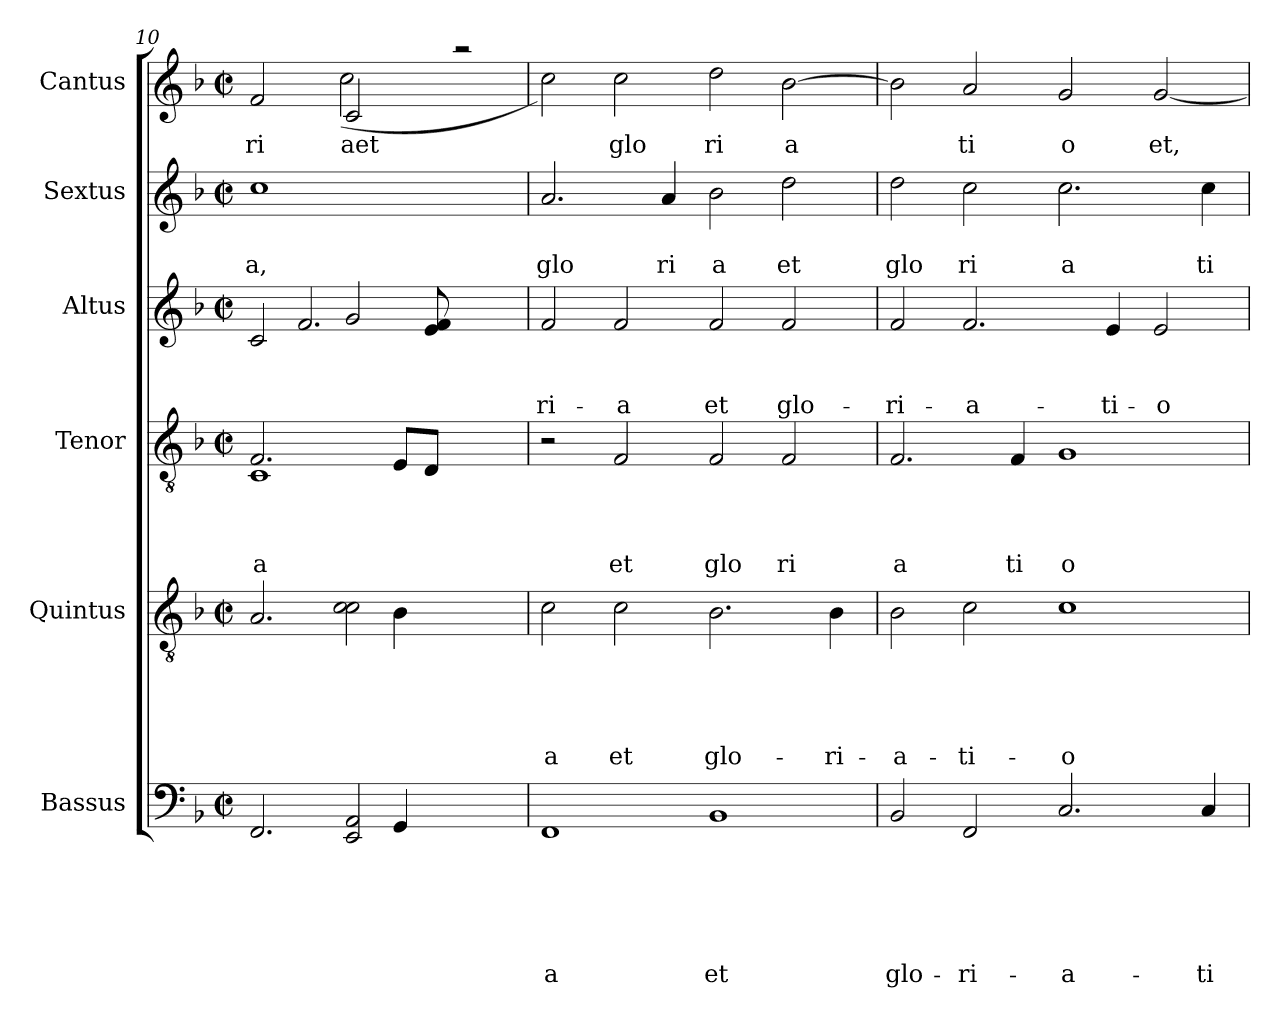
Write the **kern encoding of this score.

**kern	**text	**text	**text	**text	**text	**text	**kern	**text	**text	**text	**text	**text	**kern	**text	**text	**text	**text	**kern	**text	**text	**text	**kern	**text	**text	**kern	**text
*part6	*part6	*part6	*part6	*part6	*part6	*part6	*part5	*part5	*part5	*part5	*part5	*part5	*part4	*part4	*part4	*part4	*part4	*part3	*part3	*part3	*part3	*part2	*part2	*part2	*part1	*part1
*staff6	*staff6	*staff6	*staff6	*staff6	*staff6	*staff6	*staff5	*staff5	*staff5	*staff5	*staff5	*staff5	*staff4	*staff4	*staff4	*staff4	*staff4	*staff3	*staff3	*staff3	*staff3	*staff2	*staff2	*staff2	*staff1	*staff1
*I"Bassus	*	*	*	*	*	*	*I"Quintus	*	*	*	*	*	*I"Tenor	*	*	*	*	*I"Altus	*	*	*	*I"Sextus	*	*	*I"Cantus	*
*clefF4	*	*	*	*	*	*	*clefGv2	*	*	*	*	*	*clefGv2	*	*	*	*	*clefG2	*	*	*	*clefG2	*	*	*clefG2	*
*k[b-]	*	*	*	*	*	*	*k[b-]	*	*	*	*	*	*k[b-]	*	*	*	*	*k[b-]	*	*	*	*k[b-]	*	*	*k[b-]	*
*F:	*	*	*	*	*	*	*F:	*	*	*	*	*	*F:	*	*	*	*	*F:	*	*	*	*F:	*	*	*F:	*
*M2/2	*	*	*	*	*	*	*M2/2	*	*	*	*	*	*M2/2	*	*	*	*	*M2/2	*	*	*	*M2/2	*	*	*M2/2	*
*met(c|)	*	*	*	*	*	*	*met(c|)	*	*	*	*	*	*met(c|)	*	*	*	*	*met(c|)	*	*	*	*met(c|)	*	*	*met(c|)	*
=10	=10	=10	=10	=10	=10	=10	=10	=10	=10	=10	=10	=10	=10	=10	=10	=10	=10	=10	=10	=10	=10	=10	=10	=10	=10	=10
*^	*	*	*	*	*	*	*^	*	*	*	*	*	*^	*	*	*	*	*	*	*	*	*	*	*	*	*
!	!	!	!	!	!	!	!	!	!	!	!	!	!	!	!	!	!	!	!	!LO:LY:b	!	!	!	!	!	!	!LO:LY:b	!	!LO:LY:b
*	*	*	*	*	*	*	*	*	*	*	*	*	*	*	*	*	*	*	*	*	*^	*	*	*	*	*	*	*^	*
*	*	*	*	*	*	*	*	*	*	*	*	*	*	*	*	*	*	*	*	*	*	*^	*	*	*	*	*	*	*	*	*
2.FF/	2ryy	.	.	.	.	.	.	2.A/	2ryy	.	.	.	.	.	1C	2.F/	.	.	.	a	2c/	4ryy	2..ryy	.	.	.	1cc	.	a,	2f/	2ryy	ri
.	.	.	.	.	.	.	.	.	.	.	.	.	.	.	.	.	.	.	.	.	.	2.f/	.	.	.	.	.	.	.	.	.	.
!	!	!	!	!	!	!	!	!	!	!	!	!	!	!	!	!	!	!	!	!	!	!	!	!	!	!	!	!	!	!	!	!LO:LY:b
.	2EE/ 2AA/	.	.	.	.	.	.	.	2c\ 2c\	.	.	.	.	.	.	.	.	.	.	.	2g/	.	.	.	.	.	.	.	.	2c/	(>2cc\	aet
4GG/	.	.	.	.	.	.	.	4B-\	.	.	.	.	.	.	.	8E/L	.	.	.	.	.	.	.	.	.	.	.	.	.	.	.	.
.	.	.	.	.	.	.	.	.	.	.	.	.	.	.	.	8D/J	.	.	.	.	.	.	8e/ 8f/	.	.	.	.	.	.	.	.	.
2ryy	2ryy	.	.	.	.	.	.	2ryy	2ryy	.	.	.	.	.	2ryy	2ryy	.	.	.	.	2ryy	2ryy	2ryy	.	.	.	2ryy	.	.	2raa	2ryy	.
=11	=11	=11	=11	=11	=11	=11	=11	=11	=11	=11	=11	=11	=11	=11	=11	=11	=11	=11	=11	=11	=11	=11	=11	=11	=11	=11	=11	=11	=11	=11	=11	=11
!	!	!	!	!	!	!	!LO:LY:b	!	!	!	!	!	!	!LO:LY:b	!	!	!	!	!	!	!	!	!	!	!	!LO:LY:b	!	!	!LO:LY:b	!	!	!
*v	*v	*	*	*	*	*	*	*	*	*	*	*	*	*	*v	*v	*	*	*	*	*v	*v	*v	*	*	*	*	*	*	*v	*v	*
*	*	*	*	*	*	*	*v	*v	*	*	*	*	*	*	*	*	*	*	*	*	*	*	*	*	*	*	*
1FF	.	.	.	.	.	a	2c\	.	.	.	.	a	2r	.	.	.	.	2f/	.	.	-ri-	2.a/	.	glo	2cc\)	.
!	!	!	!	!	!	!	!	!	!	!	!	!LO:LY:b	!	!	!	!	!LO:LY:b	!	!	!	!LO:LY:b	!	!	!	!	!LO:LY:b
.	.	.	.	.	.	.	2c\	.	.	.	.	et	2F/	.	.	.	et	2f/	.	.	-a	.	.	.	2cc\	glo
!	!	!	!	!	!	!	!	!	!	!	!	!	!	!	!	!	!	!	!	!	!	!	!	!LO:LY:b	!	!
.	.	.	.	.	.	.	.	.	.	.	.	.	.	.	.	.	.	.	.	.	.	4a/	.	ri	.	.
!	!	!	!	!	!	!LO:LY:b	!	!	!	!	!	!LO:LY:b	!	!	!	!	!LO:LY:b	!	!	!	!LO:LY:b	!	!	!LO:LY:b	!	!LO:LY:b
1BB-	.	.	.	.	.	et	2.B-\	.	.	.	.	glo-	2F/	.	.	.	glo	2f/	.	.	et	2b-\	.	a	2dd\	ri
!	!	!	!	!	!	!	!	!	!	!	!	!	!	!	!	!	!LO:LY:b	!	!	!	!LO:LY:b	!	!	!LO:LY:b	!	!LO:LY:b
.	.	.	.	.	.	.	.	.	.	.	.	.	2F/	.	.	.	ri	2f/	.	.	glo-	2dd\	.	et	[>2b-\	a
!	!	!	!	!	!	!	!	!	!	!	!	!LO:LY:b	!	!	!	!	!	!	!	!	!	!	!	!	!	!
.	.	.	.	.	.	.	4B-\	.	.	.	.	-ri-	.	.	.	.	.	.	.	.	.	.	.	.	.	.
=12	=12	=12	=12	=12	=12	=12	=12	=12	=12	=12	=12	=12	=12	=12	=12	=12	=12	=12	=12	=12	=12	=12	=12	=12	=12	=12
!	!	!	!	!	!	!LO:LY:b	!	!	!	!	!	!LO:LY:b	!	!	!	!	!LO:LY:b	!	!	!	!LO:LY:b	!	!	!LO:LY:b	!	!
2BB-/	.	.	.	.	.	glo-	2B-\	.	.	.	.	-a-	2.F/	.	.	.	a	2f/	.	.	-ri-	2dd\	.	glo	2b-\]	.
!	!	!	!	!	!	!LO:LY:b	!	!	!	!	!	!LO:LY:b	!	!	!	!	!	!	!	!	!LO:LY:b	!	!	!LO:LY:b	!	!LO:LY:b
2FF/	.	.	.	.	.	-ri-	2c\	.	.	.	.	-ti-	.	.	.	.	.	2.f/	.	.	-a-	2cc\	.	ri	2a/	ti
!	!	!	!	!	!	!	!	!	!	!	!	!	!	!	!	!	!LO:LY:b	!	!	!	!	!	!	!	!	!
.	.	.	.	.	.	.	.	.	.	.	.	.	4F/	.	.	.	ti	.	.	.	.	.	.	.	.	.
!	!	!	!	!	!	!LO:LY:b	!	!	!	!	!	!LO:LY:b	!	!	!	!	!LO:LY:b	!	!	!	!	!	!	!LO:LY:b	!	!LO:LY:b
2.C/	.	.	.	.	.	-a-	1c	.	.	.	.	-o	1G	.	.	.	o	.	.	.	.	2.cc\	.	a	2g/	o
!	!	!	!	!	!	!	!	!	!	!	!	!	!	!	!	!	!	!	!	!	!LO:LY:b	!	!	!	!	!
.	.	.	.	.	.	.	.	.	.	.	.	.	.	.	.	.	.	4e/	.	.	-ti-	.	.	.	.	.
!	!	!	!	!	!	!	!	!	!	!	!	!	!	!	!	!	!	!	!	!	!LO:LY:b	!	!	!	!	!LO:LY:b
.	.	.	.	.	.	.	.	.	.	.	.	.	.	.	.	.	.	2e/	.	.	-o	.	.	.	[<2g/	et,
!	!	!	!	!	!	!LO:LY:b	!	!	!	!	!	!	!	!	!	!	!	!	!	!	!	!	!	!LO:LY:b	!	!
4C/	.	.	.	.	.	-ti-	.	.	.	.	.	.	.	.	.	.	.	.	.	.	.	4cc\	.	ti	.	.
=	=	=	=	=	=	=	=	=	=	=	=	=	=	=	=	=	=	=	=	=	=	=	=	=	=	=
*-	*-	*-	*-	*-	*-	*-	*-	*-	*-	*-	*-	*-	*-	*-	*-	*-	*-	*-	*-	*-	*-	*-	*-	*-	*-	*-
